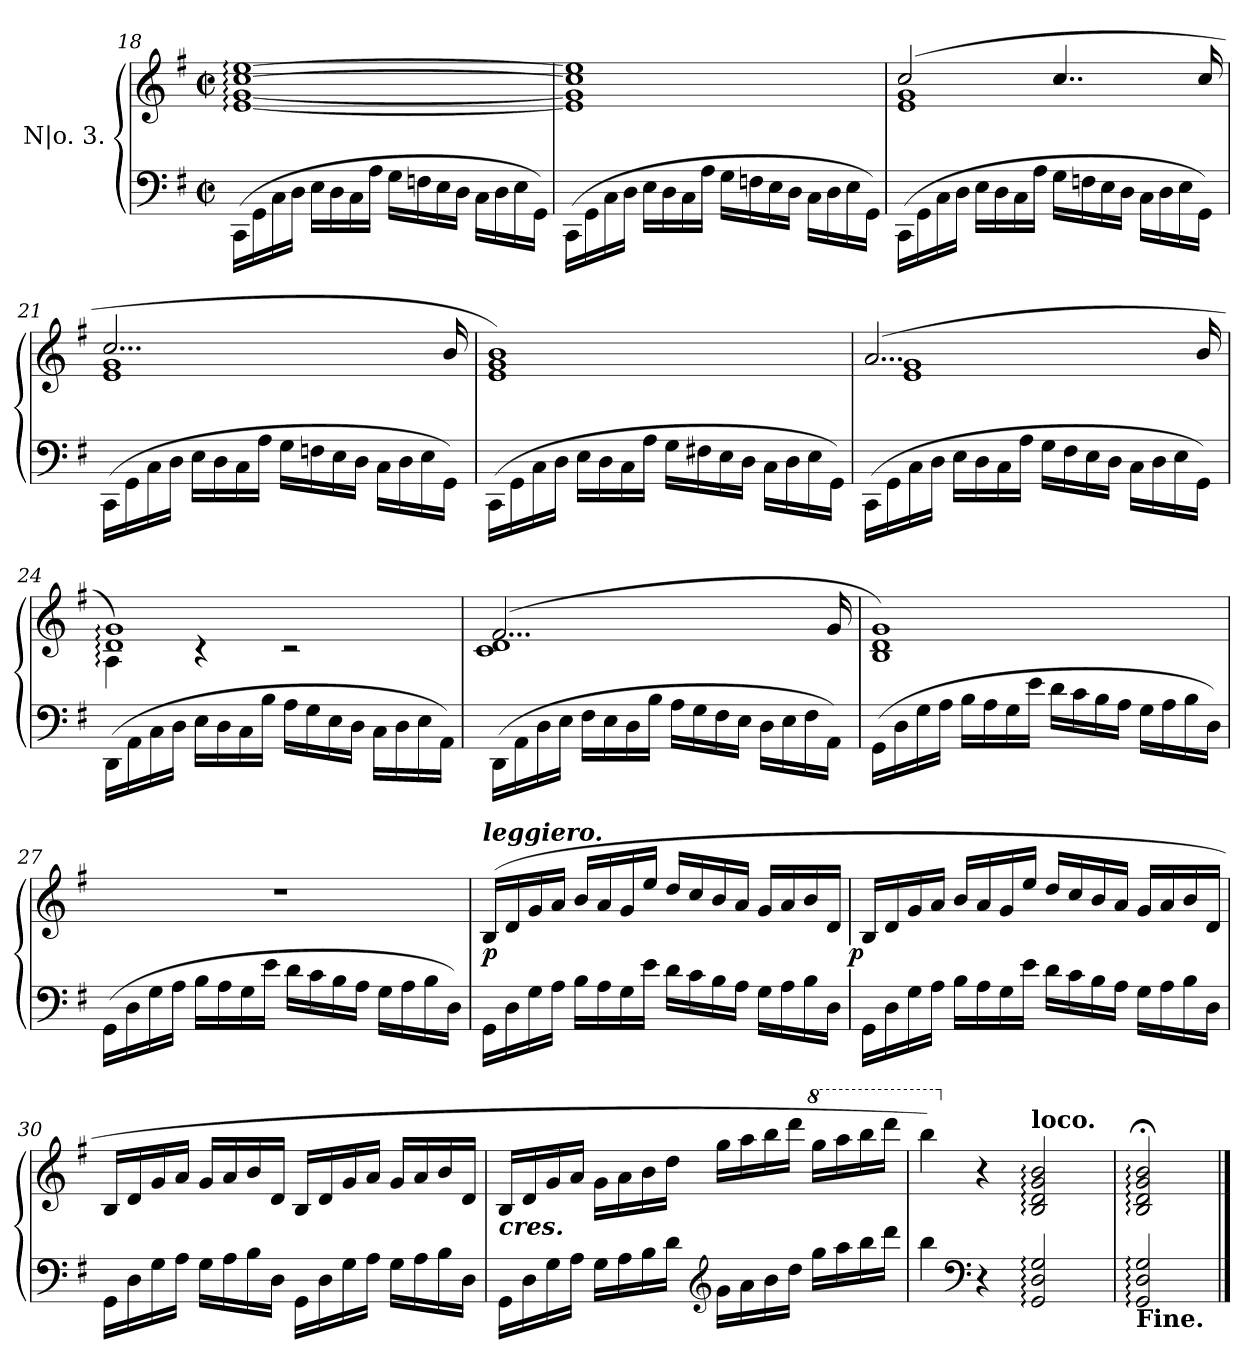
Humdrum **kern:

**kern	**kern	**dynam
*part1	*part1	*part1
*staff2	*staff1	*staff1/2
*I"N|o. 3.	*	*
*clefF4	*clefG2	*
*k[f#]	*k[f#]	*
*G:	*G:	*
*M2/2	*M2/2	*
*met(c|)	*met(c|)	*
=18	=18	=18
(>16CC\LL	[1e: [1g: [1cc: [1ee:	.
16GG	.	.
16C	.	.
16DJJ	.	.
16ELL	.	.
16D	.	.
16C	.	.
16AJJ	.	.
16GLL	.	.
16Fn	.	.
16E	.	.
16DJJ	.	.
16C\LL	.	.
16D	.	.
16E	.	.
16GGJJ)	.	.
=19	=19	=19
(>16CC\LL	1e] 1g] 1cc] 1ee]	.
16GG	.	.
16C	.	.
16DJJ	.	.
16ELL	.	.
16D	.	.
16C	.	.
16AJJ	.	.
16GLL	.	.
16Fn	.	.
16E	.	.
16DJJ	.	.
16C\LL	.	.
16D	.	.
16E	.	.
16GGJJ)	.	.
=20	=20	=20
*	*^	*
(>16CC\LL	(>2cc	1e 1g	.
16GG	.	.	.
16C	.	.	.
16DJJ	.	.	.
16ELL	.	.	.
16D	.	.	.
16C	.	.	.
16AJJ	.	.	.
16GLL	4..cc	.	.
16Fn	.	.	.
16E	.	.	.
16DJJ	.	.	.
16C\LL	.	.	.
16D	.	.	.
16E	.	.	.
16GGJJ)	16cc	.	.
=21	=21	=21	=21
(>16CC\LL	2...cc	1e 1g	.
16GG	.	.	.
16C	.	.	.
16DJJ	.	.	.
16ELL	.	.	.
16D	.	.	.
16C	.	.	.
16AJJ	.	.	.
16GLL	.	.	.
16Fn	.	.	.
16E	.	.	.
16DJJ	.	.	.
16C\LL	.	.	.
16D	.	.	.
16E	.	.	.
16GGJJ)	16b	.	.
*	*v	*v	*
=22	=22	=22
(>16CC\LL	1e 1g 1b)	.
16GG	.	.
16C	.	.
16DJJ	.	.
16ELL	.	.
16D	.	.
16C	.	.
16AJJ	.	.
16GLL	.	.
16F#X	.	.
16E	.	.
16DJJ	.	.
16C\LL	.	.
16D	.	.
16E	.	.
16GGJJ)	.	.
=23	=23	=23
*	*^	*
(>16CC\LL	(>2...a	1e 1g	.
16GG	.	.	.
16C	.	.	.
16DJJ	.	.	.
16ELL	.	.	.
16D	.	.	.
16C	.	.	.
16AJJ	.	.	.
16GLL	.	.	.
16F#	.	.	.
16E	.	.	.
16DJJ	.	.	.
16C\LL	.	.	.
16D	.	.	.
16E	.	.	.
16GGJJ)	16b	.	.
=24	=24	=24	=24
(>16DD\LL	1d: 1g:)	4A:	.
16AA	.	.	.
16C	.	.	.
16DJJ	.	.	.
16ELL	.	4rc	.
16D	.	.	.
16C	.	.	.
16BJJ	.	.	.
16ALL	.	2rc	.
16G	.	.	.
16E	.	.	.
16DJJ	.	.	.
16C\LL	.	.	.
16D	.	.	.
16E	.	.	.
16AAJJ)	.	.	.
=25	=25	=25	=25
(>16DD\LL	(>2...f#	1c 1d	.
16AA	.	.	.
16D	.	.	.
16EJJ	.	.	.
16F#LL	.	.	.
16E	.	.	.
16D	.	.	.
16BJJ	.	.	.
16ALL	.	.	.
16G	.	.	.
16F#	.	.	.
16EJJ	.	.	.
16D\LL	.	.	.
16E\	.	.	.
16F#	.	.	.
16AAJJ)	16g	.	.
*	*v	*v	*
=26	=26	=26
(>16GGLL	1B 1d 1g)	.
16D	.	.
16G	.	.
16AJJ	.	.
16BLL	.	.
16A	.	.
16G	.	.
16eJJ	.	.
16dLL	.	.
16c	.	.
16B	.	.
16AJJ	.	.
16GLL	.	.
16A	.	.
16B	.	.
16DJJ)	.	.
=27	=27	=27
(>16GGLL	1rdd	.
16D	.	.
16G	.	.
16AJJ	.	.
16BLL	.	.
16A	.	.
16G	.	.
16eJJ	.	.
16dLL	.	.
16c	.	.
16B	.	.
16AJJ	.	.
16GLL	.	.
16A	.	.
16B	.	.
16DJJ)	.	.
=28	=28	=28
!	!LO:TX:a:Bi:t=leggiero.	!
16GG\LL	(>16B/LL	p
16D	16d	.
16G	16g	.
16AJJ	16aJJ	.
16B\LL	16b/LL	.
16A	16a	.
16G	16g	.
16eJJ	16eeJJ	.
16d\LL	16dd/LL	.
16c	16cc	.
16B	16b	.
16AJJ	16aJJ	.
16G\LL	16g/LL	.
16A	16a	.
16B	16b	.
16DJJ	16dJJ	.
=29	=29	=29
!	!	!LO:DY:rj
16GG\LL	16BLL	p
16D	16d	.
16G	16g	.
16AJJ	16aJJ	.
16BLL	16b/LL	.
16A	16a	.
16G	16g	.
16eJJ	16eeJJ	.
16d\LL	16dd/LL	.
16c	16cc	.
16B	16b	.
16AJJ	16aJJ	.
16G\LL	16gLL	.
16A	16a	.
16B	16b	.
16DJJ	16dJJ	.
=30	=30	=30
16GG\LL	16BLL	.
16D	16d	.
16G	16g	.
16AJJ	16aJJ	.
16G\LL	16gLL	.
16A	16a	.
16B	16b	.
16DJJ	16dJJ	.
16GG\LL	16BLL	.
16D	16d	.
16G	16g	.
16AJJ	16aJJ	.
16GLL	16gLL	.
16A	16a	.
16B	16b	.
16DJJ	16dJJ	.
=31	=31	=31
!	!LO:TX:c:Bi:t=cres.	!
16GG\LL	16B/LL	.
16D	16d	.
16G	16g	.
16AJJ	16aJJ	.
16G\LL	16g\LL	.
16A	16a	.
16B	16b	.
16dJJ	16ddJJ	.
*clefG2	*	*
16g\LL	16gg\LL	.
16a\	16aa	.
16b	16bb	.
16ddJJ	16dddJJ	.
*	*8va	*
16gg\LL	16ggg\LL	.
16aa	16aaa	.
16bb	16bbb	.
16dddJJ	16ddddJJ	.
=32	=32	=32
4bb	4bbb\)	.
*clefF4	*	*
*	*X8va	*
4r	4r	.
!	!LO:TX:a:B:t=loco.	!
2GG: 2D: 2G:	2B: 2d: 2g: 2b:	.
=33	=33	=33
!LO:TX:b:B:t=Fine.	!	!
2GG: 2D: 2G:	2B;<: 2d;<: 2g;<: 2b;<:	.
==	==	==
*-	*-	*-
